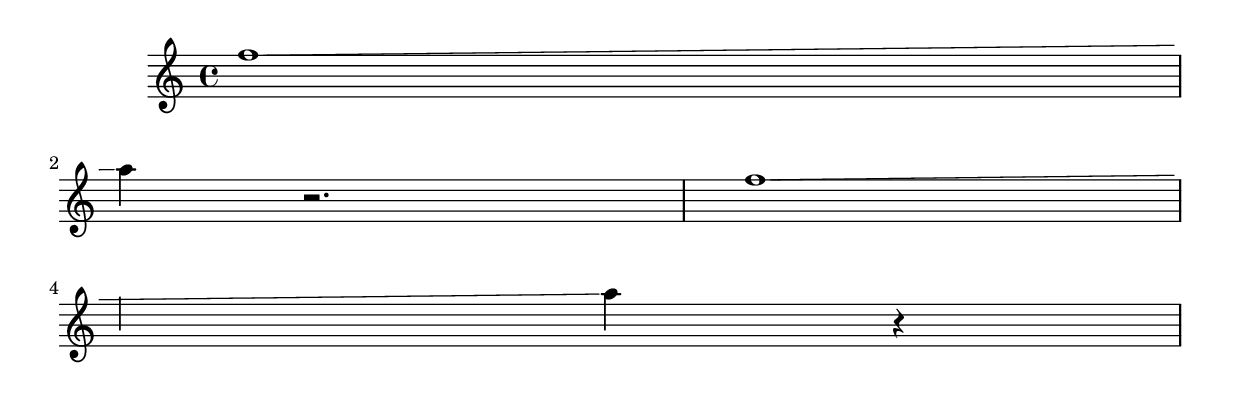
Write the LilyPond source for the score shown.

% DO NOT EDIT this file manually; it is automatically
% generated from Documentation/snippets/new
% Make any changes in Documentation/snippets/new/
% and then run scripts/auxiliar/makelsr.py
%
% This file is in the public domain.
%% Note: this file works from version 2.17.30
\version "2.17.30"

\header {
  lsrtags = "staff-notation, tweaks-and-overrides"

  texidoc = "
Setting the @code{breakable} property to @code{#t} in combination with
@code{after-line-breaking} allows a glissando to break if it occurs
at a line break:
"

  doctitle = "Making glissandi breakable"
} % begin verbatim


glissandoSkipOn = {
  \override NoteColumn.glissando-skip = ##t
  \hide NoteHead
  \override NoteHead.no-ledgers = ##t
}

\relative c'' {
  \override Glissando.breakable = ##t
  \override Glissando.after-line-breaking = ##t
  f1\glissando |
  \break
  a4 r2. |
  f1\glissando
  \once \glissandoSkipOn
  \break
  a2 a4 r4 |
}
